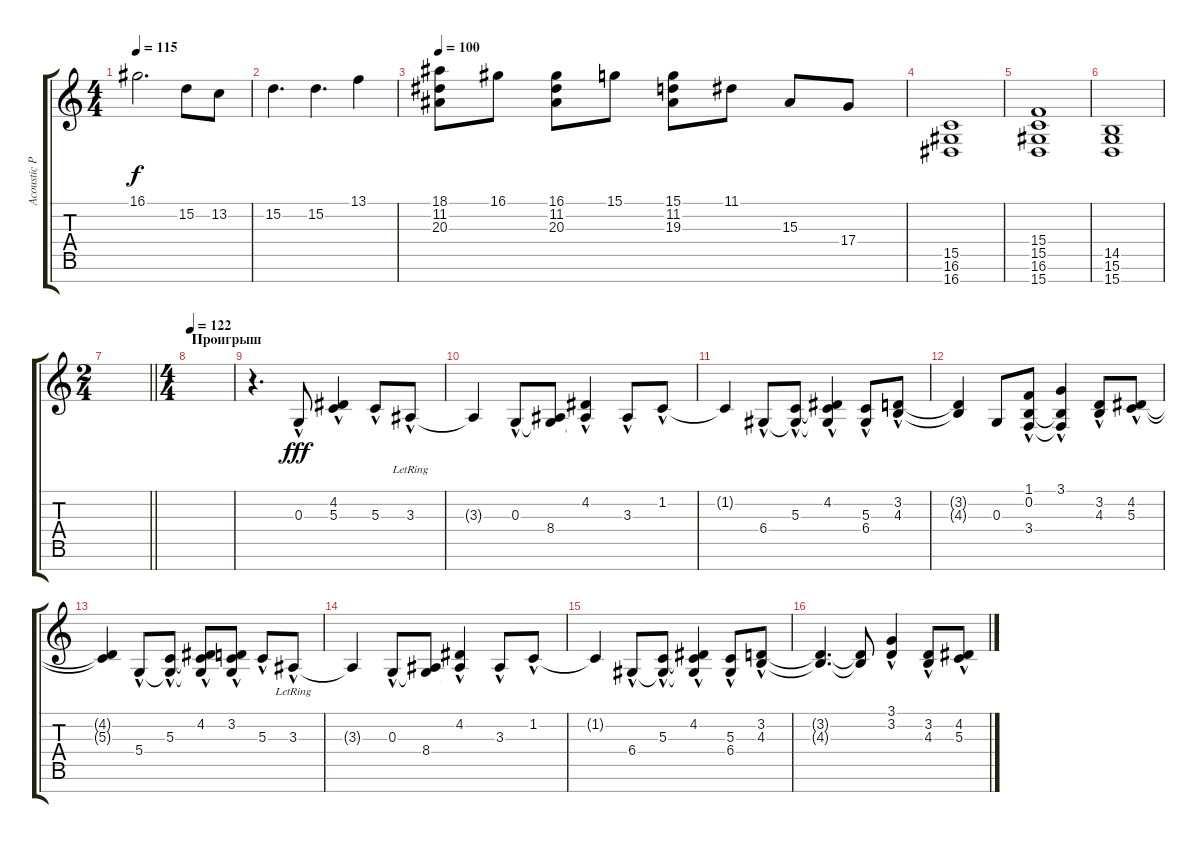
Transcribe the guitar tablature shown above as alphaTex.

\track ("Acoustic Piano (Staff 1)" "Acoustic P") {instrument brightacousticpiano}
\staff {score tabs}
\tuning (E4 B3 G3 D3 A2 E2 B1) {hide}
\ts (4 4)
\tempo 115
\clef g2
\ks c
16.1{t}.2{d dy f} 15.2.8 13.2.8 |
15.2.4{d} 15.2.4{d} 13.1.4 |
\tempo 100
(18.1 11.2 20.3).8 16.1.8 (16.1 11.2 20.3).8 15.1.8 (15.1 11.2 19.3).8 11.1.8 15.3.8 17.4.8 |
(15.5 16.6 16.7).1 |
(15.4 15.5 16.6 15.7).1 |
(14.5 15.6 15.7).1 |
\ts (2 4)
\barLineRight lightlight
|
\ts (4 4)
\section ("" "Проигрыш")
\tempo 122
|
r.4{d} 0.3{hac}.8{dy fff} (4.2{hac} 5.3{hac}).4 5.3{hac}.8 3.3{hac lr}.8 |
3.3{t}.4 0.3{hac}.8 (0.3{t} 8.4).8 (4.2{hac} 8.4{t}).4 3.3{hac}.8 1.2{hac}.8 |
1.2{t}.4 6.4{hac}.8 (5.3{hac} 6.4{t}).8 (4.2{hac} 5.3{t} 6.4{t}).4 (5.3{hac} 6.4{hac}).8 (3.2{hac} 4.3{hac}).8 |
(3.2{t} 4.3{t}).4 0.3.8 (1.1{hac} 0.2 3.4).8 (3.1{hac} 0.2{t} 3.4{t}).4 (3.2{hac} 4.3).8 (4.2{hac} 5.3).8 |
(4.2{t} 5.3{t}).4 5.4{hac}.8 (5.3{hac} 5.4{t}).8 (4.2{hac} 5.3{t} 5.4{t}).8 (3.2{hac} 5.3{t} 5.4{t}).8 5.3{hac}.8 3.3{hac lr}.8 |
3.3{t}.4 0.3{hac}.8 (0.3{t} 8.4).8 (4.2{hac} 8.4{t}).4 3.3{hac}.8 1.2{hac}.8 |
1.2{t}.4 6.4{hac}.8 (5.3{hac} 6.4{t}).8 (4.2{hac} 5.3{t} 6.4{t}).4 (5.3{hac} 6.4{hac}).8 (3.2{hac} 4.3{hac}).8 |
(3.2{t} 4.3{t}).4{d} (3.2{t} 4.3{t}).8 (3.1{hac} 3.2).4 (3.2{hac} 4.3).8 (4.2{hac} 5.3).8
